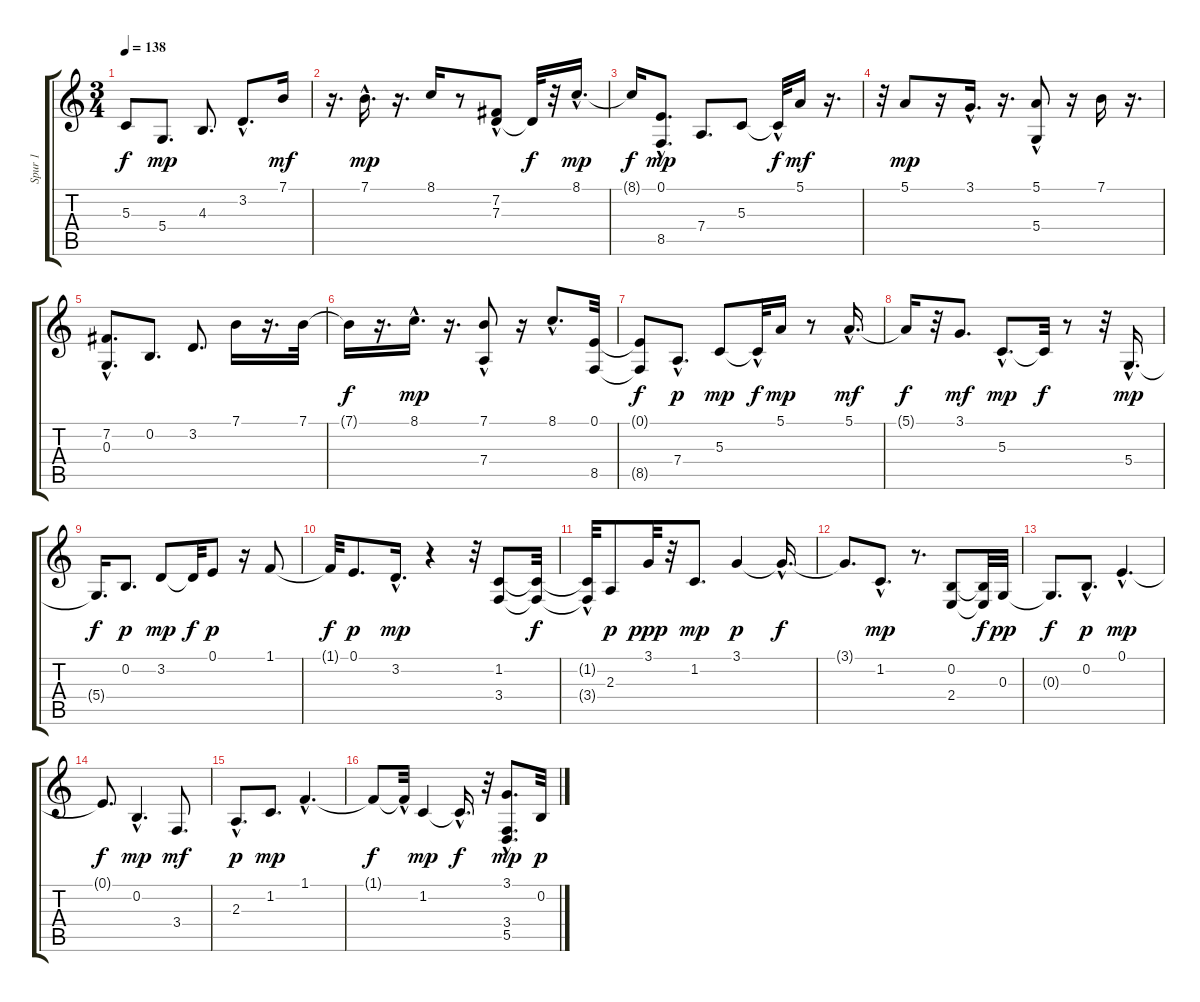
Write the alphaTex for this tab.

\track ("Spur 1" "Spur 1") {instrument acousticgrandpiano}
\staff {score tabs}
\tuning (E4 B3 G3 D3 A2 E2) {hide}
\ts (3 4)
\tempo 138
\clef g2
\ks c
5.3{t}.8{dy f} 5.4.8{d dy mp} 4.3.8{d} 3.2{hac}.8{d} 7.1.16{dy mf} |
r.16{d} 7.1{hac}.16{d dy mp} r.16{d} 8.1.16 r.8 (7.2{hac} 7.3).8 7.3{t}.32{dy f} r.32 8.1{hac}.16{d dy mp} |
8.1{t}.16{dy f} (0.1{hac} 8.5).8{d dy mp} 7.4.8{d} 5.3.8 5.3{hac t}.32{dy f} 5.1.16{dy mf} r.16{d} |
r.32 5.1.8{dy mp} r.16 3.1{hac}.16{d} r.16{d} (5.1{hac} 5.4).8 r.16 7.1.16 r.16{d} |
(7.2{hac} 0.3).8{d} 0.2.8{d} 3.2.8{d} 7.1.16 r.16{d} 7.1.32 |
7.1{t}.16{dy f} r.16{d} 8.1{hac}.16{d dy mp} r.16{d} (7.1 7.4{hac}).8 r.16 8.1{hac}.8{d} (0.1 8.5).32 |
(0.1{t} 8.5{t}).8{dy f} 7.4{hac}.8{d dy p} 5.3.8{dy mp} 5.3{hac t}.32{dy f} 5.1.16{dy mp} r.8 5.1{hac}.16{d dy mf} |
5.1{t}.16{dy f} r.32 3.1.8{d dy mf} 5.3{hac}.8{d dy mp} 5.3{t}.32{dy f} r.8 r.32 5.4{hac}.16{d dy mp} |
5.4{t}.16{d dy f} 0.2.8{d dy p} 3.2.8{dy mp} 3.2{t}.32{dy f} 0.1.8{dy p} r.16 1.1.8 |
1.1{t}.32{dy f} 0.1.8{d dy p} 3.2{hac}.16{d dy mp} r.4 r.32 (1.2 3.4).8 (1.2{t} 3.4{t}).32{dy f} |
(1.2{hac t} 3.4{t}).32 2.3.8{dy p} 3.1.32{dy ppp} r.32 1.2.8{d dy mp} 3.1.4{dy p} 3.1{hac t}.16{d dy f} |
3.1{t}.8{d} 1.2{hac}.8{d dy mp} r.8{d} (0.2 2.4).8 (0.2{t} 2.4{t}).32{dy f} 0.3.32{dy pp} |
0.3{t}.8{d dy f} 0.2{hac}.8{d dy p} 0.1{hac}.4{d dy mp} |
0.1{t}.8{d dy f} 0.2{hac}.4{d dy mp} 3.4.8{d dy mf} |
2.3{hac}.8{d dy p} 1.2.8{d dy mp} 1.1{hac}.4{d} |
1.1{t}.8{dy f} 1.1{hac t}.32 1.2.4{dy mp} 1.2{hac t}.16{d dy f} r.32 (3.1 3.4{hac} 5.5).8{d dy mp} 0.2.32{dy p}
